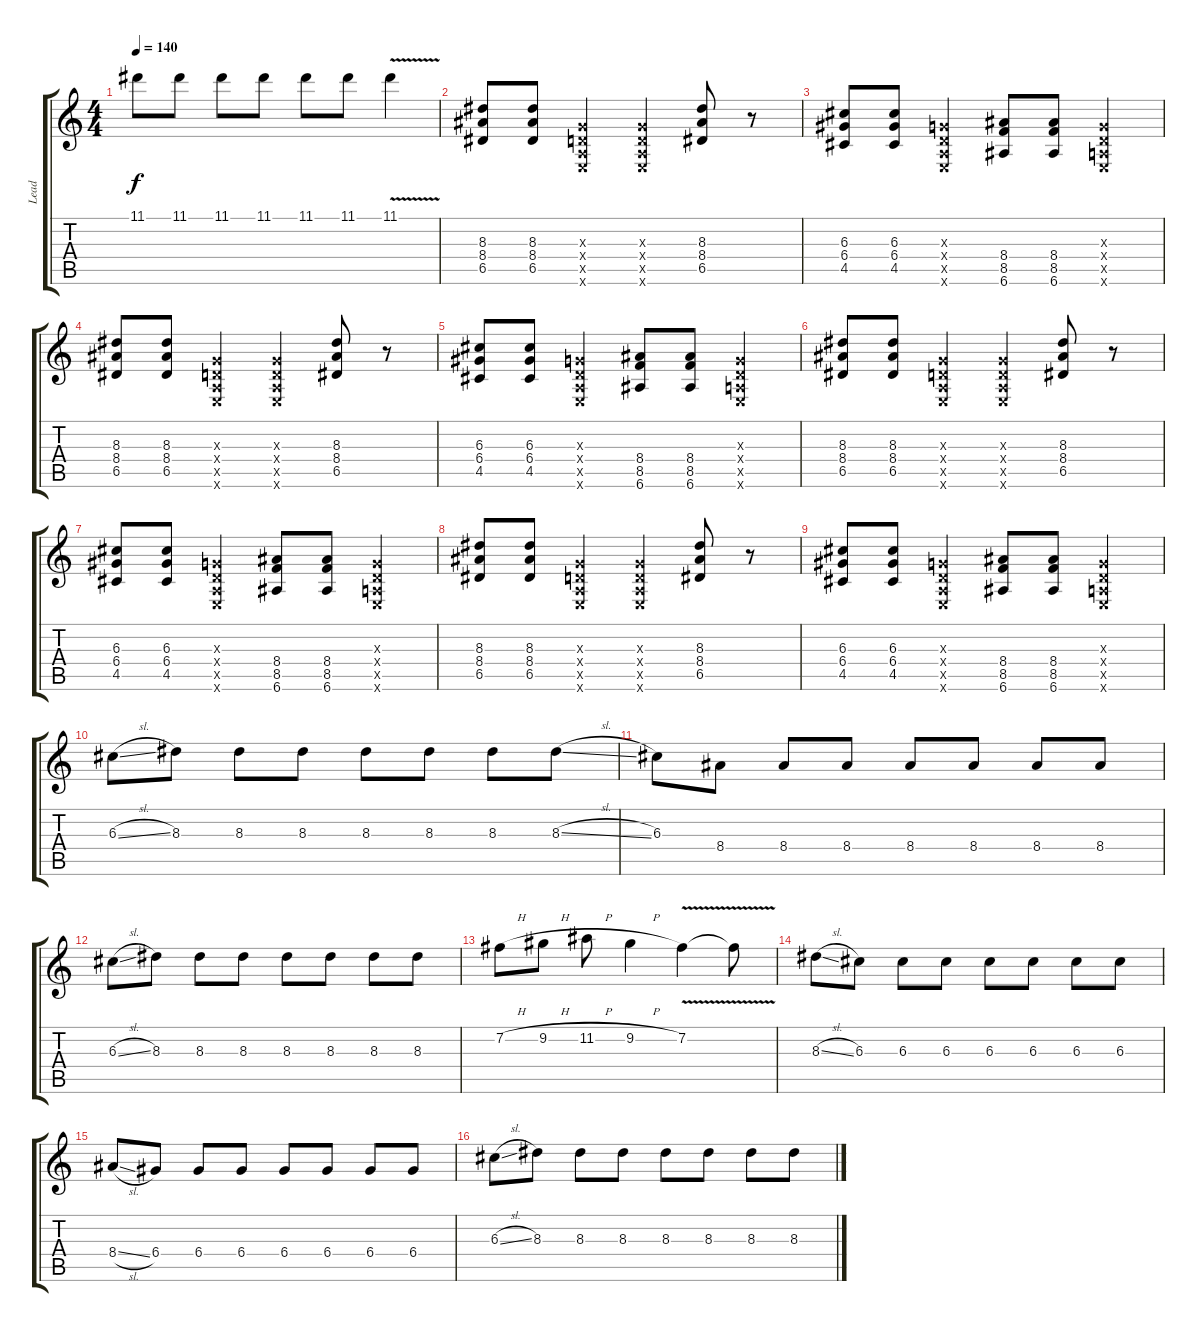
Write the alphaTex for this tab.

\track ("Lead" "Lead") {instrument distortionguitar}
\staff {score tabs}
\tuning (E4 B3 G3 D3 A2 E2) {hide}
\ts (4 4)
\tempo 140
\clef g2
\ks c
11.1.8{dy f} 11.1.8 11.1.8 11.1.8 11.1.8 11.1.8 11.1{v}.4 |
(8.3 8.4 6.5).8 (8.3 8.4 6.5).8 (0.3{x} 0.4{x} 0.5{x} 0.6{x}).4 (0.3{x} 0.4{x} 0.5{x} 0.6{x}).4 (8.3 8.4 6.5).8 r.8 |
(6.3 6.4 4.5).8 (6.3 6.4 4.5).8 (0.3{x} 0.4{x} 0.5{x} 0.6{x}).4 (8.4 8.5 6.6).8 (8.4 8.5 6.6).8 (0.3{x} 0.4{x} 0.5{x} 0.6{x}).4 |
(8.3 8.4 6.5).8 (8.3 8.4 6.5).8 (0.3{x} 0.4{x} 0.5{x} 0.6{x}).4 (0.3{x} 0.4{x} 0.5{x} 0.6{x}).4 (8.3 8.4 6.5).8 r.8 |
(6.3 6.4 4.5).8 (6.3 6.4 4.5).8 (0.3{x} 0.4{x} 0.5{x} 0.6{x}).4 (8.4 8.5 6.6).8 (8.4 8.5 6.6).8 (0.3{x} 0.4{x} 0.5{x} 0.6{x}).4 |
(8.3 8.4 6.5).8 (8.3 8.4 6.5).8 (0.3{x} 0.4{x} 0.5{x} 0.6{x}).4 (0.3{x} 0.4{x} 0.5{x} 0.6{x}).4 (8.3 8.4 6.5).8 r.8 |
(6.3 6.4 4.5).8 (6.3 6.4 4.5).8 (0.3{x} 0.4{x} 0.5{x} 0.6{x}).4 (8.4 8.5 6.6).8 (8.4 8.5 6.6).8 (0.3{x} 0.4{x} 0.5{x} 0.6{x}).4 |
(8.3 8.4 6.5).8 (8.3 8.4 6.5).8 (0.3{x} 0.4{x} 0.5{x} 0.6{x}).4 (0.3{x} 0.4{x} 0.5{x} 0.6{x}).4 (8.3 8.4 6.5).8 r.8 |
(6.3 6.4 4.5).8 (6.3 6.4 4.5).8 (0.3{x} 0.4{x} 0.5{x} 0.6{x}).4 (8.4 8.5 6.6).8 (8.4 8.5 6.6).8 (0.3{x} 0.4{x} 0.5{x} 0.6{x}).4 |
6.3{sl}.8 8.3.8 8.3.8 8.3.8 8.3.8 8.3.8 8.3.8 8.3{sl}.8 |
6.3.8 8.4.8 8.4.8 8.4.8 8.4.8 8.4.8 8.4.8 8.4.8 |
6.3{sl}.8 8.3.8 8.3.8 8.3.8 8.3.8 8.3.8 8.3.8 8.3.8 |
7.2{h}.8 9.2{h}.8 11.2{h}.8 9.2{h}.4 7.2{v}.4 7.2{t}.8 |
8.3{sl}.8 6.3.8 6.3.8 6.3.8 6.3.8 6.3.8 6.3.8 6.3.8 |
8.4{sl}.8 6.4.8 6.4.8 6.4.8 6.4.8 6.4.8 6.4.8 6.4.8 |
6.3{sl}.8 8.3.8 8.3.8 8.3.8 8.3.8 8.3.8 8.3.8 8.3.8
